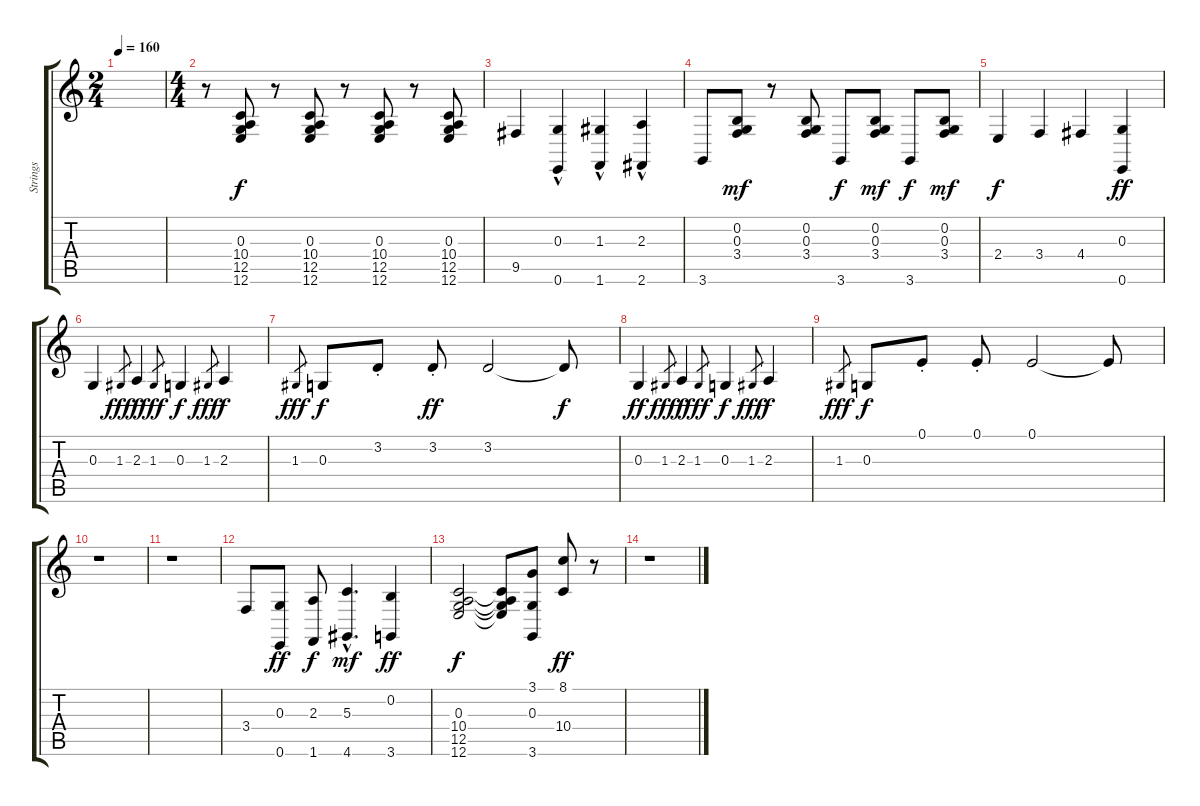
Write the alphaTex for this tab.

\track ("Strings" "Strings") {instrument stringensemble1}
\staff {score tabs}
\tuning (E4 B3 G3 D3 A2 E2) {hide}
\ts (2 4)
\tempo 160
\clef g2
\ks c
|
\ts (4 4)
r.8 (0.3 10.4 12.5 12.6).8 r.8 (0.3 10.4 12.5 12.6).8 r.8 (0.3 10.4 12.5 12.6).8 r.8 (0.3 10.4 12.5 12.6).8 |
9.5.4 (0.3 0.6{hac}).4{dy f} (1.3 1.6{hac}).4 (2.3 2.6{hac}).4 |
3.6.8 (0.2 0.3 3.4).8{dy mf} r.8 (0.2 0.3 3.4).8 3.6.8{dy f} (0.2 0.3 3.4).8{dy mf} 3.6.8{dy f} (0.2 0.3 3.4).8{dy mf} |
2.4.4{dy f} 3.4.4 4.4.4 (0.3 0.6).4{dy ff} |
0.3.4 1.3.8{gr dy fff} 2.3.4{dy f} 1.3.8{gr dy fff} 0.3.4{dy f} 1.3.8{gr dy fff} 2.3.4{dy f} |
1.3.8{gr dy fff} 0.3.8{dy f} 3.2{st}.8 3.2{st}.8{dy ff} 3.2.2 3.2{t}.8{dy f} |
0.3.4{dy ff} 1.3.8{gr dy fff} 2.3.4{dy f} 1.3.8{gr dy fff} 0.3.4{dy f} 1.3.8{gr dy fff} 2.3.4{dy f} |
1.3.8{gr dy fff} 0.3.8{dy f} 0.1{st}.8 0.1{st}.8 0.1.2 0.1{t}.8 |
r.1 |
r.1 |
3.4.8 (0.3 0.6).8{dy ff} (2.3 1.6).8{dy f} (5.3{hac} 4.6{hac}).4{d dy mf} (0.2 3.6).4{dy ff} |
(0.3 10.4 12.5 12.6).2{dy f} (0.3{t} 10.4{t} 12.5{t} 12.6{t}).8 (3.1 0.3 3.6).8 (8.1 10.4).8{dy ff} r.8 |
r.1
